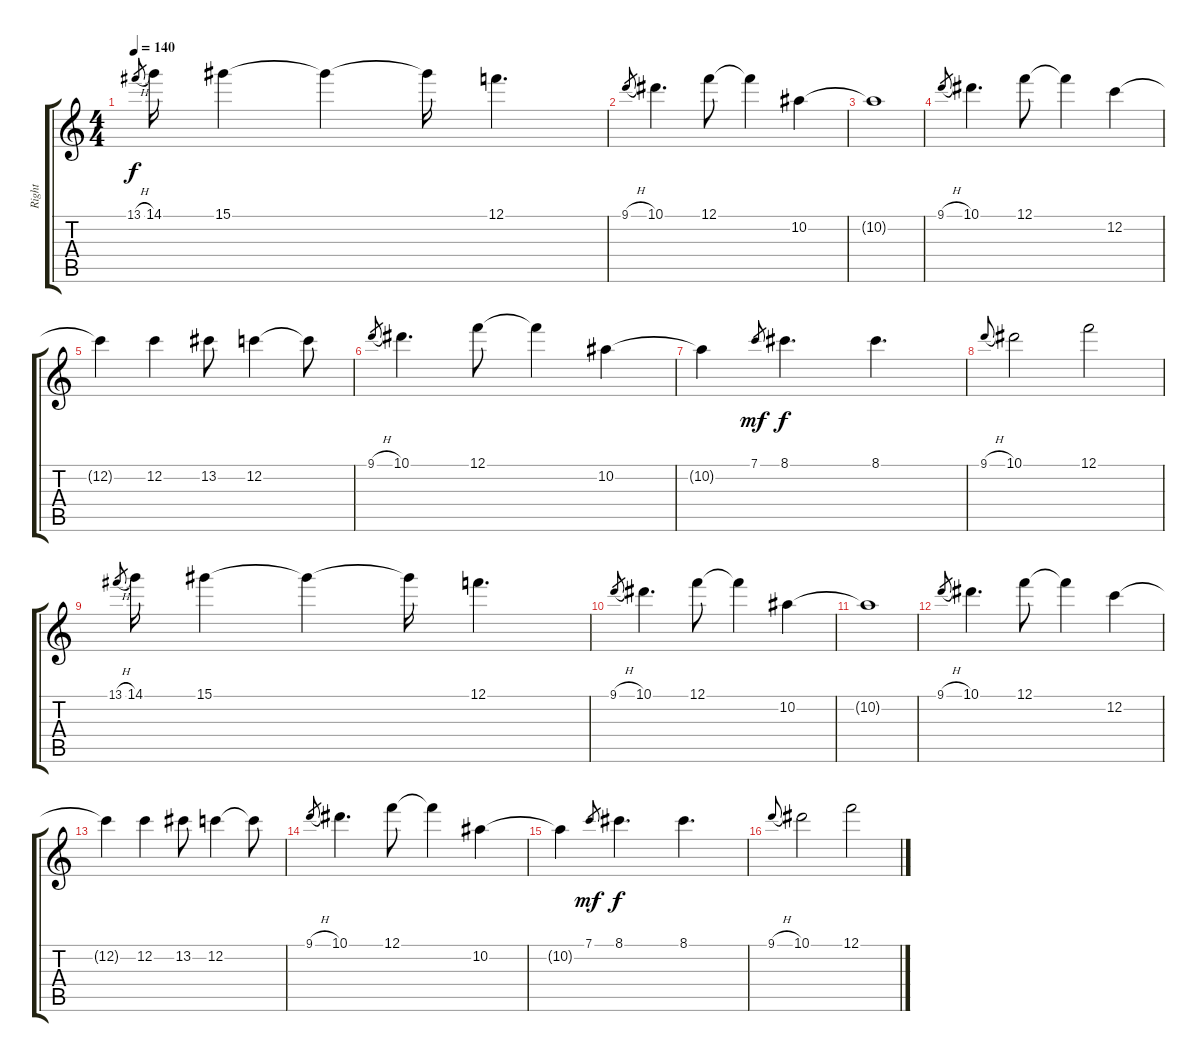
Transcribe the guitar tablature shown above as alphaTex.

\track ("Right" "Right") {instrument brightacousticpiano}
\staff {score tabs}
\tuning (F5 C5 Ab4 Eb4 Bb3 F3) {hide}
\ts (4 4)
\tempo 140
\clef g2
\ks c
13.1{h}.8{gr dy f} 14.1.16 15.1.4 15.1{t}.4 15.1{t}.16 12.1.4{d} |
9.1{h}.8{gr} 10.1.4{d} 12.1.8 12.1{t}.4 10.2.4 |
10.2{t}.1 |
9.1{h}.8{gr} 10.1.4{d} 12.1.8 12.1{t}.4 12.2.4 |
12.2{t}.4 12.2.4 13.2.8 12.2.4 12.2{t}.8 |
9.1{h}.8{gr} 10.1.4{d} 12.1.8 12.1{t}.4 10.2.4 |
10.2{t}.4 7.1.8{gr dy mf} 8.1.4{d dy f} 8.1.4{d} |
9.1{h}.8{gr onbeat} 10.1.2 12.1.2 |
13.1{h}.8{gr} 14.1.16 15.1.4 15.1{t}.4 15.1{t}.16 12.1.4{d} |
9.1{h}.8{gr} 10.1.4{d} 12.1.8 12.1{t}.4 10.2.4 |
10.2{t}.1 |
9.1{h}.8{gr} 10.1.4{d} 12.1.8 12.1{t}.4 12.2.4 |
12.2{t}.4 12.2.4 13.2.8 12.2.4 12.2{t}.8 |
9.1{h}.8{gr} 10.1.4{d} 12.1.8 12.1{t}.4 10.2.4 |
10.2{t}.4 7.1.8{gr dy mf} 8.1.4{d dy f} 8.1.4{d} |
9.1{h}.8{gr onbeat} 10.1.2 12.1.2
